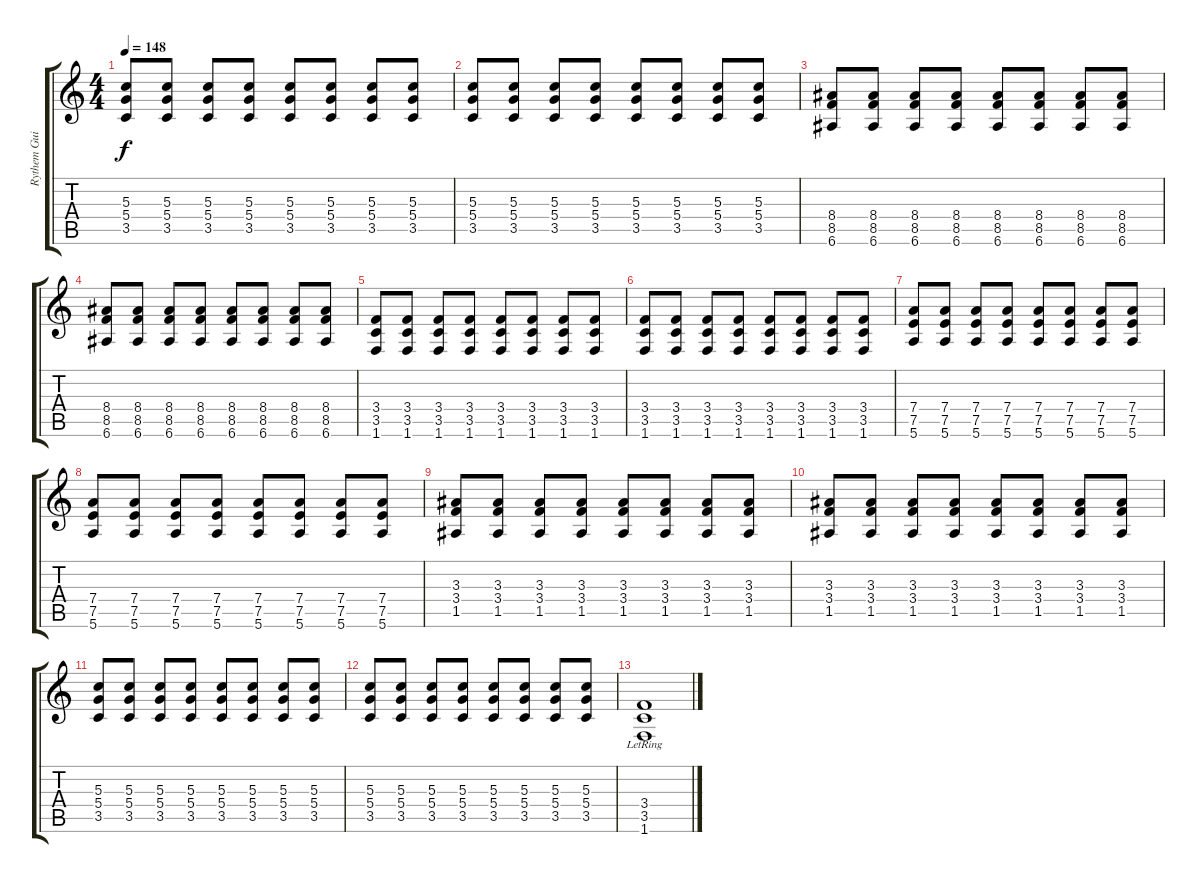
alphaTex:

\track ("Rythem Guitar " "Rythem Gui") {instrument distortionguitar}
\staff {score tabs}
\tuning (E4 B3 G3 D3 A2 E2) {hide}
\ts (4 4)
\tempo 148
\clef g2
\ks c
(5.3 5.4 3.5).8{dy f} (5.3 5.4 3.5).8 (5.3 5.4 3.5).8 (5.3 5.4 3.5).8 (5.3 5.4 3.5).8 (5.3 5.4 3.5).8 (5.3 5.4 3.5).8 (5.3 5.4 3.5).8 |
(5.3 5.4 3.5).8 (5.3 5.4 3.5).8 (5.3 5.4 3.5).8 (5.3 5.4 3.5).8 (5.3 5.4 3.5).8 (5.3 5.4 3.5).8 (5.3 5.4 3.5).8 (5.3 5.4 3.5).8 |
(8.4 8.5 6.6).8 (8.4 8.5 6.6).8 (8.4 8.5 6.6).8 (8.4 8.5 6.6).8 (8.4 8.5 6.6).8 (8.4 8.5 6.6).8 (8.4 8.5 6.6).8 (8.4 8.5 6.6).8 |
(8.4 8.5 6.6).8 (8.4 8.5 6.6).8 (8.4 8.5 6.6).8 (8.4 8.5 6.6).8 (8.4 8.5 6.6).8 (8.4 8.5 6.6).8 (8.4 8.5 6.6).8 (8.4 8.5 6.6).8 |
(3.4 3.5 1.6).8 (3.4 3.5 1.6).8 (3.4 3.5 1.6).8 (3.4 3.5 1.6).8 (3.4 3.5 1.6).8 (3.4 3.5 1.6).8 (3.4 3.5 1.6).8 (3.4 3.5 1.6).8 |
(3.4 3.5 1.6).8 (3.4 3.5 1.6).8 (3.4 3.5 1.6).8 (3.4 3.5 1.6).8 (3.4 3.5 1.6).8 (3.4 3.5 1.6).8 (3.4 3.5 1.6).8 (3.4 3.5 1.6).8 |
(7.4 7.5 5.6).8 (7.4 7.5 5.6).8 (7.4 7.5 5.6).8 (7.4 7.5 5.6).8 (7.4 7.5 5.6).8 (7.4 7.5 5.6).8 (7.4 7.5 5.6).8 (7.4 7.5 5.6).8 |
(7.4 7.5 5.6).8 (7.4 7.5 5.6).8 (7.4 7.5 5.6).8 (7.4 7.5 5.6).8 (7.4 7.5 5.6).8 (7.4 7.5 5.6).8 (7.4 7.5 5.6).8 (7.4 7.5 5.6).8 |
(3.3 3.4 1.5).8 (3.3 3.4 1.5).8 (3.3 3.4 1.5).8 (3.3 3.4 1.5).8 (3.3 3.4 1.5).8 (3.3 3.4 1.5).8 (3.3 3.4 1.5).8 (3.3 3.4 1.5).8 |
(3.3 3.4 1.5).8 (3.3 3.4 1.5).8 (3.3 3.4 1.5).8 (3.3 3.4 1.5).8 (3.3 3.4 1.5).8 (3.3 3.4 1.5).8 (3.3 3.4 1.5).8 (3.3 3.4 1.5).8 |
(5.3 5.4 3.5).8 (5.3 5.4 3.5).8 (5.3 5.4 3.5).8 (5.3 5.4 3.5).8 (5.3 5.4 3.5).8 (5.3 5.4 3.5).8 (5.3 5.4 3.5).8 (5.3 5.4 3.5).8 |
(5.3 5.4 3.5).8 (5.3 5.4 3.5).8 (5.3 5.4 3.5).8 (5.3 5.4 3.5).8 (5.3 5.4 3.5).8 (5.3 5.4 3.5).8 (5.3 5.4 3.5).8 (5.3 5.4 3.5).8 |
(3.4 3.5{lr} 1.6).1
